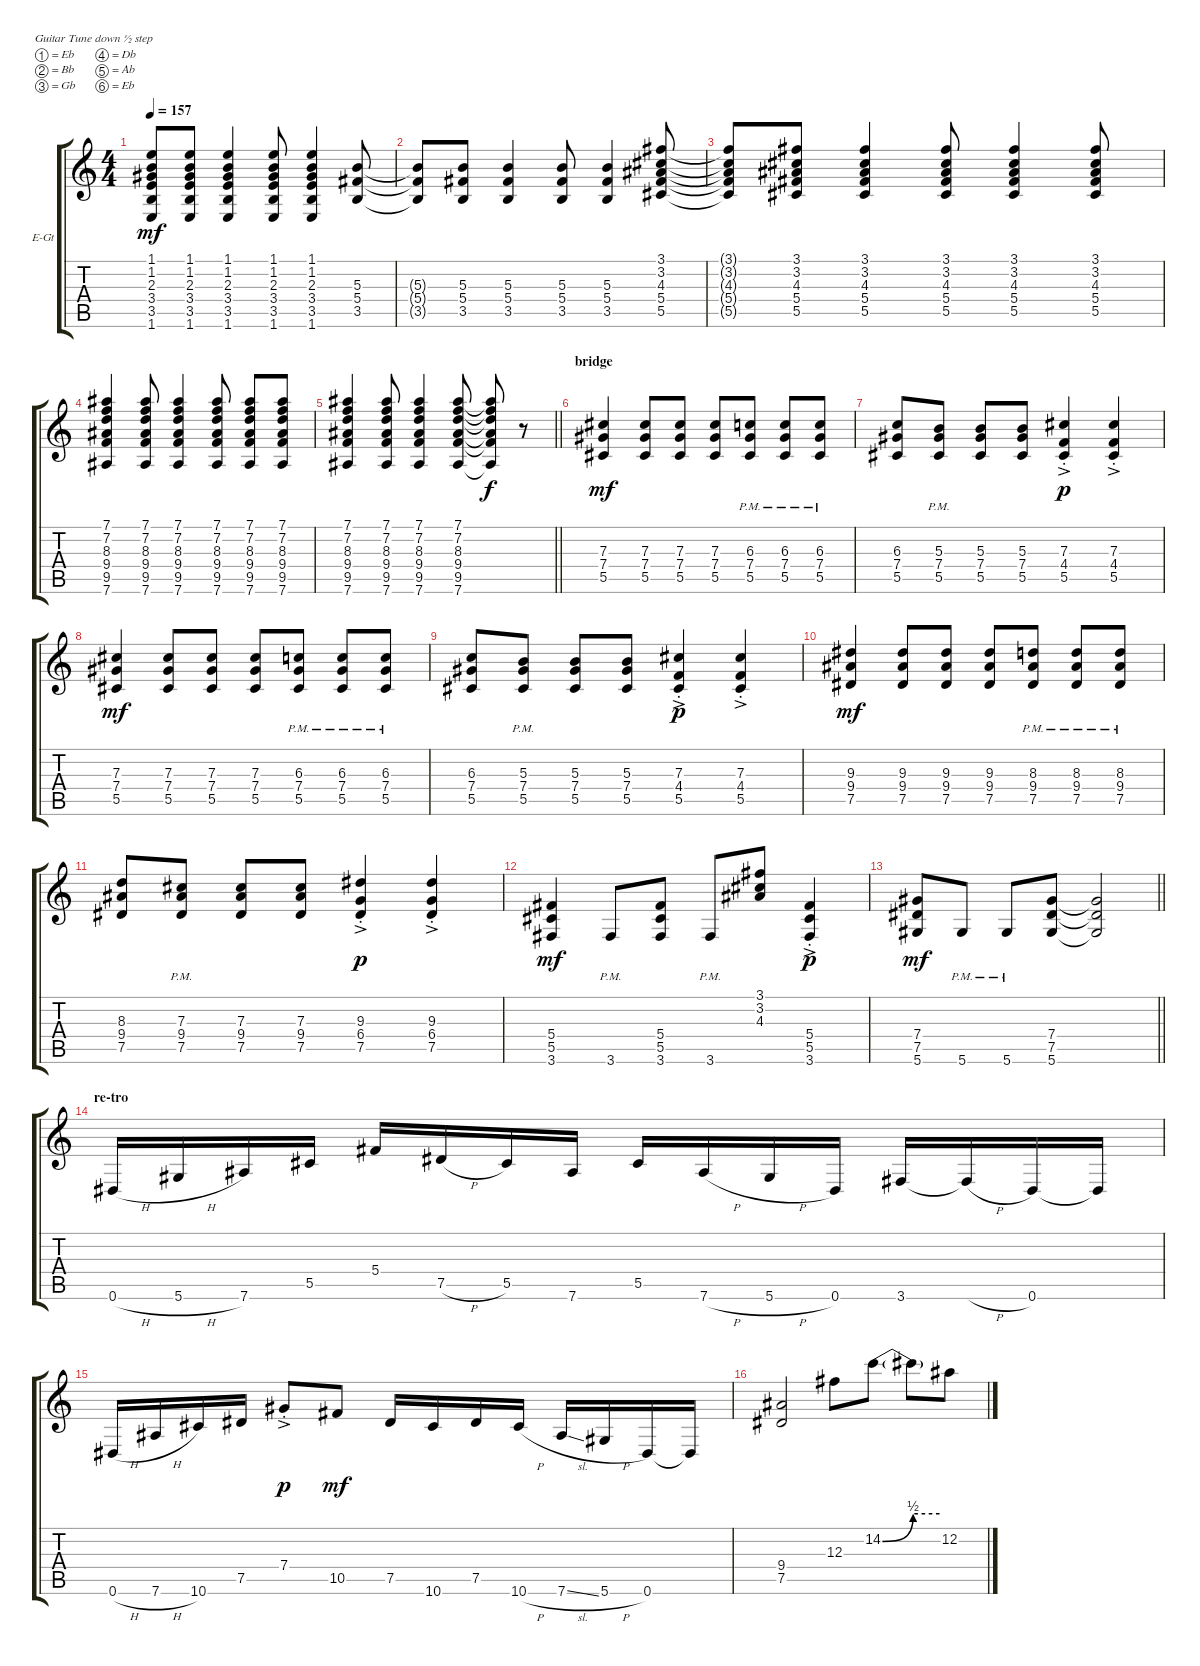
\bracketExtendMode groupsimilarinstruments
\firstSystemTrackNameOrientation horizontal
\otherSystemsTrackNameOrientation horizontal
\track ("Electric Guitar" "E-Gt") {instrument distortionguitar}
\staff {score tabs}
\tuning (Eb4 Bb3 Gb3 Db3 Ab2 Eb2)
\ts (4 4)
\tempo 157
\clef g2
\ks c
(1.1{t} 1.2{t} 2.3{t} 3.4{t} 3.5{t} 1.6{t}).8{dy mf} (1.1 1.2 2.3 3.4 3.5 1.6).8 (1.1 1.2 2.3 3.4 3.5 1.6).4 (1.1 1.2 2.3 3.4 3.5 1.6).8 (1.1 1.2 2.3 3.4 3.5 1.6).4 (5.3 5.4 3.5).8 |
(5.3{t} 5.4{t} 3.5{t}).8 (5.3 5.4 3.5).8 (5.3 5.4 3.5).4 (5.3 5.4 3.5).8 (5.3 5.4 3.5).4 (3.1 3.2 4.3 5.4 5.5).8 |
(3.1{t} 3.2{t} 4.3{t} 5.4{t} 5.5{t}).8 (3.1 3.2 4.3 5.4 5.5).8 (3.1 3.2 4.3 5.4 5.5).4 (3.1 3.2 4.3 5.4 5.5).8 (3.1 3.2 4.3 5.4 5.5).4 (3.1 3.2 4.3 5.4 5.5).8 |
(7.1 7.2 8.3 9.4 9.5 7.6).4 (7.1 7.2 8.3 9.4 9.5 7.6).8 (7.1 7.2 8.3 9.4 9.5 7.6).4 (7.1 7.2 8.3 9.4 9.5 7.6).8 (7.1 7.2 8.3 9.4 9.5 7.6).8 (7.1 7.2 8.3 9.4 9.5 7.6).8 |
\barLineRight lightlight
(7.1 7.2 8.3 9.4 9.5 7.6).4 (7.1 7.2 8.3 9.4 9.5 7.6).8 (7.1 7.2 8.3 9.4 9.5 7.6).4 (7.1 7.2 8.3 9.4 9.5 7.6).8 (7.1{t} 7.2{t} 8.3{t} 9.4{t} 9.5{t} 7.6{t}).8{dy f} r.8 |
\section ("" "bridge")
(7.3 7.4 5.5).4{dy mf} (7.3 7.4 5.5).8 (7.3 7.4 5.5).8 (7.3 7.4 5.5).8 (6.3{pm} 7.4{pm} 5.5{pm}).8 (6.3{pm} 7.4{pm} 5.5{pm}).8 (6.3{pm} 7.4{pm} 5.5{pm}).8 |
(6.3 7.4 5.5).8 (5.3{pm} 7.4{pm} 5.5{pm}).8 (5.3 7.4 5.5).8 (5.3 7.4 5.5).8 (7.3{ac st} 4.4{ac st} 5.5{ac st}).4{dy p} (7.3{ac st} 4.4{ac st} 5.5{ac st}).4 |
(7.3 7.4 5.5).4{dy mf} (7.3 7.4 5.5).8 (7.3 7.4 5.5).8 (7.3 7.4 5.5).8 (6.3{pm} 7.4{pm} 5.5{pm}).8 (6.3{pm} 7.4{pm} 5.5{pm}).8 (6.3{pm} 7.4{pm} 5.5{pm}).8 |
(6.3 7.4 5.5).8 (5.3{pm} 7.4{pm} 5.5{pm}).8 (5.3 7.4 5.5).8 (5.3 7.4 5.5).8 (7.3{ac st} 4.4{ac st} 5.5{ac st}).4{dy p} (7.3{ac st} 4.4{ac st} 5.5{ac st}).4 |
(9.3 9.4 7.5).4{dy mf} (9.3 9.4 7.5).8 (9.3 9.4 7.5).8 (9.3 9.4 7.5).8 (8.3{pm} 9.4{pm} 7.5{pm}).8 (8.3{pm} 9.4{pm} 7.5{pm}).8 (8.3{pm} 9.4{pm} 7.5{pm}).8 |
(8.3 9.4 7.5).8 (7.3{pm} 9.4{pm} 7.5{pm}).8 (7.3 9.4 7.5).8 (7.3 9.4 7.5).8 (9.3{ac st} 6.4{ac st} 7.5{ac st}).4{dy p} (9.3{ac st} 6.4{ac st} 7.5{ac st}).4 |
(5.4 5.5 3.6).4{dy mf} 3.6{pm}.8 (5.4 5.5 3.6).8 3.6{pm}.8 (3.1 3.2 4.3).8 (5.4{ac st} 5.5{ac st} 3.6{ac st}).4{dy p} |
\barLineRight lightlight
(7.4 7.5 5.6).8{dy mf} 5.6{pm}.8 5.6{pm}.8 (7.4 7.5 5.6).8 (7.4{t} 7.5{t} 5.6{t}).2 |
\section ("" "re-tro")
0.6{h}.16 5.6{h}.16 7.6.16 5.5.16 5.4.16 7.5{h}.16 5.5.16 7.6.16 5.5.16 7.6{h}.16 5.6{h}.16 0.6.16 3.6.16 3.6{h t}.16 0.6.16 0.6{t}.16 |
0.6{h}.16 7.6{h}.16 10.6.16 7.5.16 7.4{ac st}.8{dy p} 10.5.8{dy mf} 7.5.16 10.6.16 7.5.16 10.6{h}.16 7.6{sl}.16 5.6{h}.16 0.6.16 0.6{t}.16 |
(9.4 7.5).2 12.3.8 14.2{be (bend 0 0 60 2)}.8 14.2{be (hold 0 2 60 2) t}.8 12.2.8
